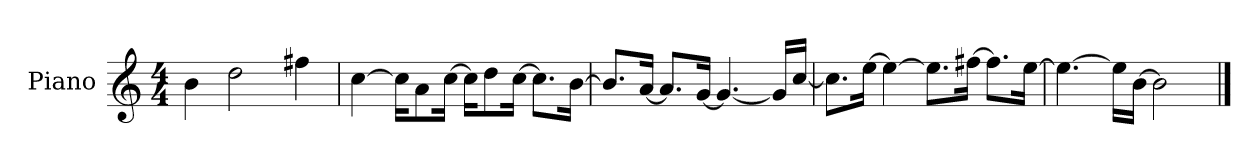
**kern
*part1
*staff1
*I"Piano
*I'P-no
*clefG2
*k[]
*M4/4
*MM90
=1
4b\
2dd\
4ff#X\
=2
[4cc\
16cc\KL]
8a\
[16cc\Jk
16cc\KL]
8dd\
[16cc\Jk
8.cc\L]
[16b\Jk
=3
8.b/L]
[16a/Jk
8.a/L]
[16g/Jk
4.g/_
16g/LL]
[16cc/JJ
=4
8.cc\L]
[16ee\Jk
4ee\_
8.ee\L]
[16ff#X\Jk
8.ff#\L]
[16ee\Jk
=5
4.ee\_
16ee\LL]
[16b\JJ
2b\]
==
*-
